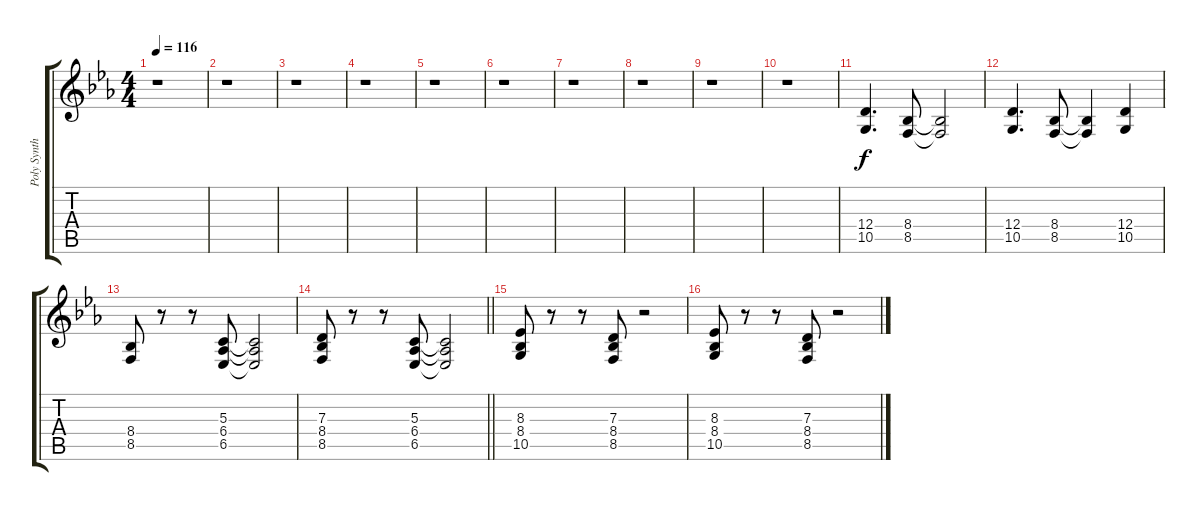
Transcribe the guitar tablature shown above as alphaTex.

\track ("Poly Synth" "Poly Synth") {instrument pad3polysynth}
\staff {score tabs}
\tuning (E4 B3 G3 D3 A2 E2) {hide}
\ts (4 4)
\tempo 116
\clef g2
\ks eb
r.1{dy f} |
r.1 |
r.1 |
r.1 |
r.1 |
r.1 |
r.1 |
r.1 |
r.1 |
r.1 |
(12.4 10.5).4{d} (8.4 8.5).8 (8.4{t} 8.5{t}).2 |
(12.4 10.5).4{d} (8.4 8.5).8 (8.4{t} 8.5{t}).4 (12.4 10.5).4 |
(8.4 8.5).8 r.8 r.8 (5.3 6.4 6.5).8 (5.3{t} 6.4{t} 6.5{t}).2 |
\barLineRight lightlight
(7.3 8.4 8.5).8 r.8 r.8 (5.3 6.4 6.5).8 (5.3{t} 6.4{t} 6.5{t}).2 |
(8.3 8.4 10.5).8 r.8 r.8 (7.3 8.4 8.5).8 r.2 |
(8.3 8.4 10.5).8 r.8 r.8 (7.3 8.4 8.5).8 r.2
